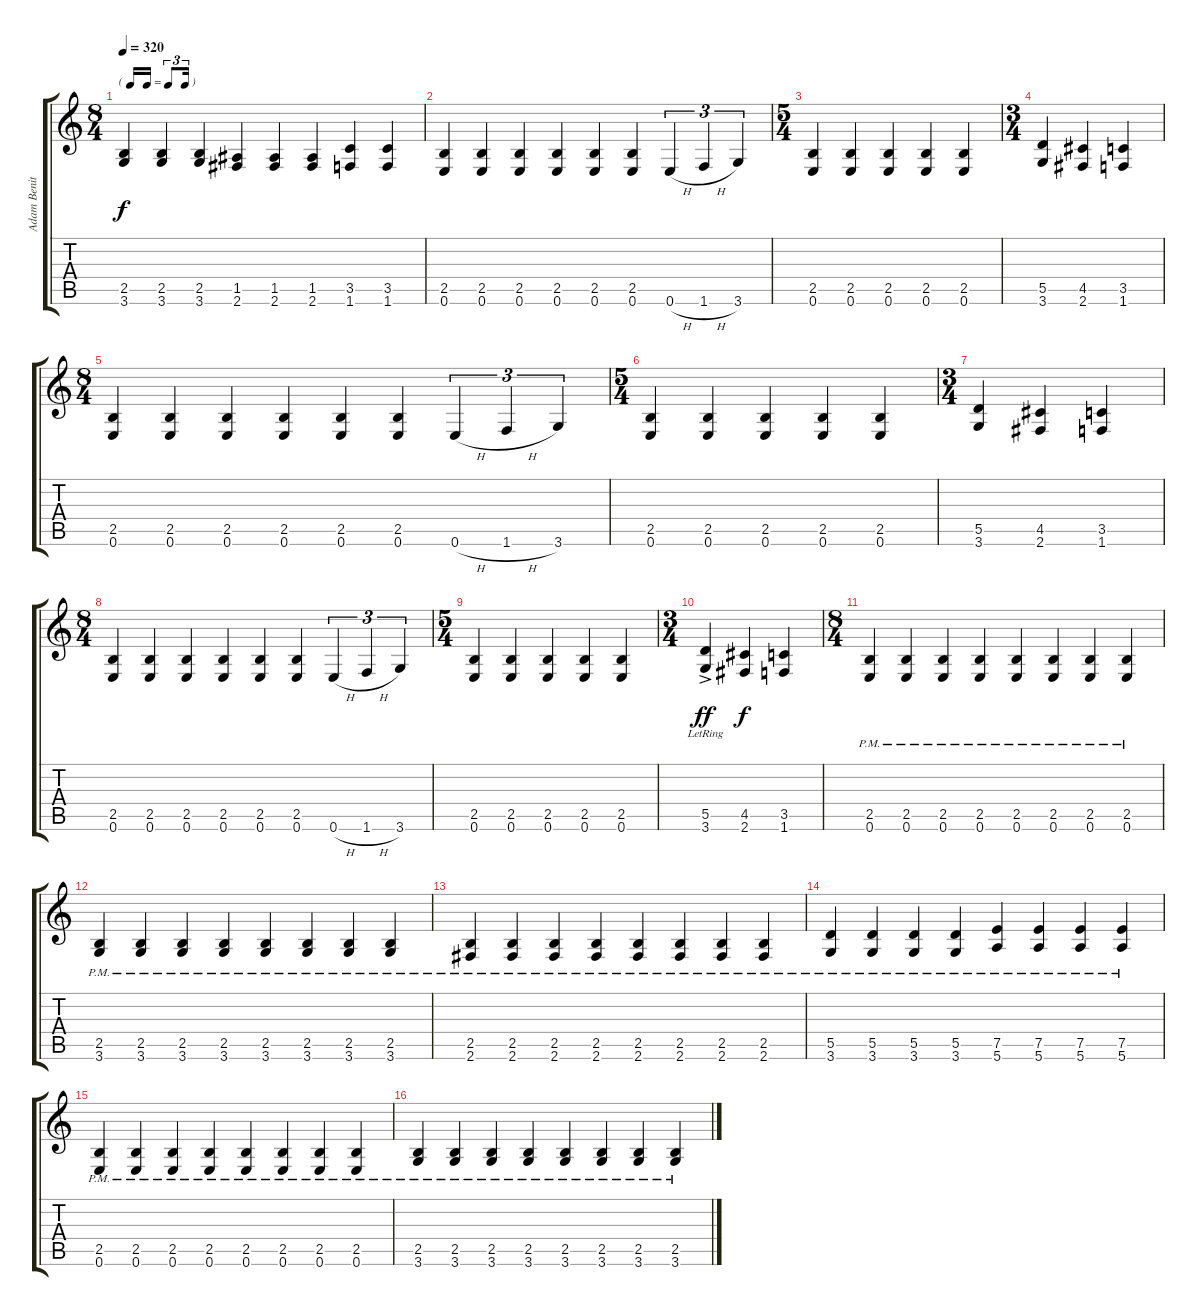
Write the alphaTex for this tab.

\track ("Adam Benito (Rhythem)" "Adam Benit") {instrument distortionguitar}
\staff {score tabs}
\tuning (E4 B3 G3 D3 A2 E2) {hide}
\ts (8 4)
\tf triplet16th
\tempo 320
\clef g2
\ks c
(2.5 3.6).4{dy f} (2.5 3.6).4 (2.5 3.6).4 (1.5 2.6).4 (1.5 2.6).4 (1.5 2.6).4 (3.5 1.6).4 (3.5 1.6).4 |
(2.5 0.6).4 (2.5 0.6).4 (2.5 0.6).4 (2.5 0.6).4 (2.5 0.6).4 (2.5 0.6).4 0.6{h}.4{tu (3 2)} 1.6{h}.4{tu (3 2)} 3.6.4{tu (3 2)} |
\ts (5 4)
(2.5 0.6).4 (2.5 0.6).4 (2.5 0.6).4 (2.5 0.6).4 (2.5 0.6).4 |
\ts (3 4)
(5.5 3.6).4 (4.5 2.6).4 (3.5 1.6).4 |
\ts (8 4)
(2.5 0.6).4 (2.5 0.6).4 (2.5 0.6).4 (2.5 0.6).4 (2.5 0.6).4 (2.5 0.6).4 0.6{h}.4{tu (3 2)} 1.6{h}.4{tu (3 2)} 3.6.4{tu (3 2)} |
\ts (5 4)
(2.5 0.6).4 (2.5 0.6).4 (2.5 0.6).4 (2.5 0.6).4 (2.5 0.6).4 |
\ts (3 4)
(5.5 3.6).4 (4.5 2.6).4 (3.5 1.6).4 |
\ts (8 4)
(2.5 0.6).4 (2.5 0.6).4 (2.5 0.6).4 (2.5 0.6).4 (2.5 0.6).4 (2.5 0.6).4 0.6{h}.4{tu (3 2)} 1.6{h}.4{tu (3 2)} 3.6.4{tu (3 2)} |
\ts (5 4)
(2.5 0.6).4 (2.5 0.6).4 (2.5 0.6).4 (2.5 0.6).4 (2.5 0.6).4 |
\ts (3 4)
(5.5{ac} 3.6{lr}).4{dy ff} (4.5 2.6).4{dy f} (3.5 1.6).4 |
\ts (8 4)
(2.5{pm} 0.6{pm}).4 (2.5{pm} 0.6{pm}).4 (2.5{pm} 0.6{pm}).4 (2.5{pm} 0.6{pm}).4 (2.5{pm} 0.6{pm}).4 (2.5{pm} 0.6{pm}).4 (2.5{pm} 0.6{pm}).4 (2.5{pm} 0.6{pm}).4 |
(2.5{pm} 3.6{pm}).4 (2.5{pm} 3.6{pm}).4 (2.5{pm} 3.6{pm}).4 (2.5{pm} 3.6{pm}).4 (2.5{pm} 3.6{pm}).4 (2.5{pm} 3.6{pm}).4 (2.5{pm} 3.6{pm}).4 (2.5{pm} 3.6{pm}).4 |
(2.5{pm} 2.6{pm}).4 (2.5{pm} 2.6{pm}).4 (2.5{pm} 2.6{pm}).4 (2.5{pm} 2.6{pm}).4 (2.5{pm} 2.6{pm}).4 (2.5{pm} 2.6{pm}).4 (2.5{pm} 2.6{pm}).4 (2.5{pm} 2.6{pm}).4 |
(5.5{pm} 3.6{pm}).4 (5.5{pm} 3.6{pm}).4 (5.5{pm} 3.6{pm}).4 (5.5{pm} 3.6{pm}).4 (7.5{pm} 5.6{pm}).4 (7.5{pm} 5.6{pm}).4 (7.5{pm} 5.6{pm}).4 (7.5{pm} 5.6{pm}).4 |
(2.5{pm} 0.6{pm}).4 (2.5{pm} 0.6{pm}).4 (2.5{pm} 0.6{pm}).4 (2.5{pm} 0.6{pm}).4 (2.5{pm} 0.6{pm}).4 (2.5{pm} 0.6{pm}).4 (2.5{pm} 0.6{pm}).4 (2.5{pm} 0.6{pm}).4 |
(2.5{pm} 3.6{pm}).4 (2.5{pm} 3.6{pm}).4 (2.5{pm} 3.6{pm}).4 (2.5{pm} 3.6{pm}).4 (2.5{pm} 3.6{pm}).4 (2.5{pm} 3.6{pm}).4 (2.5{pm} 3.6{pm}).4 (2.5{pm} 3.6{pm}).4
